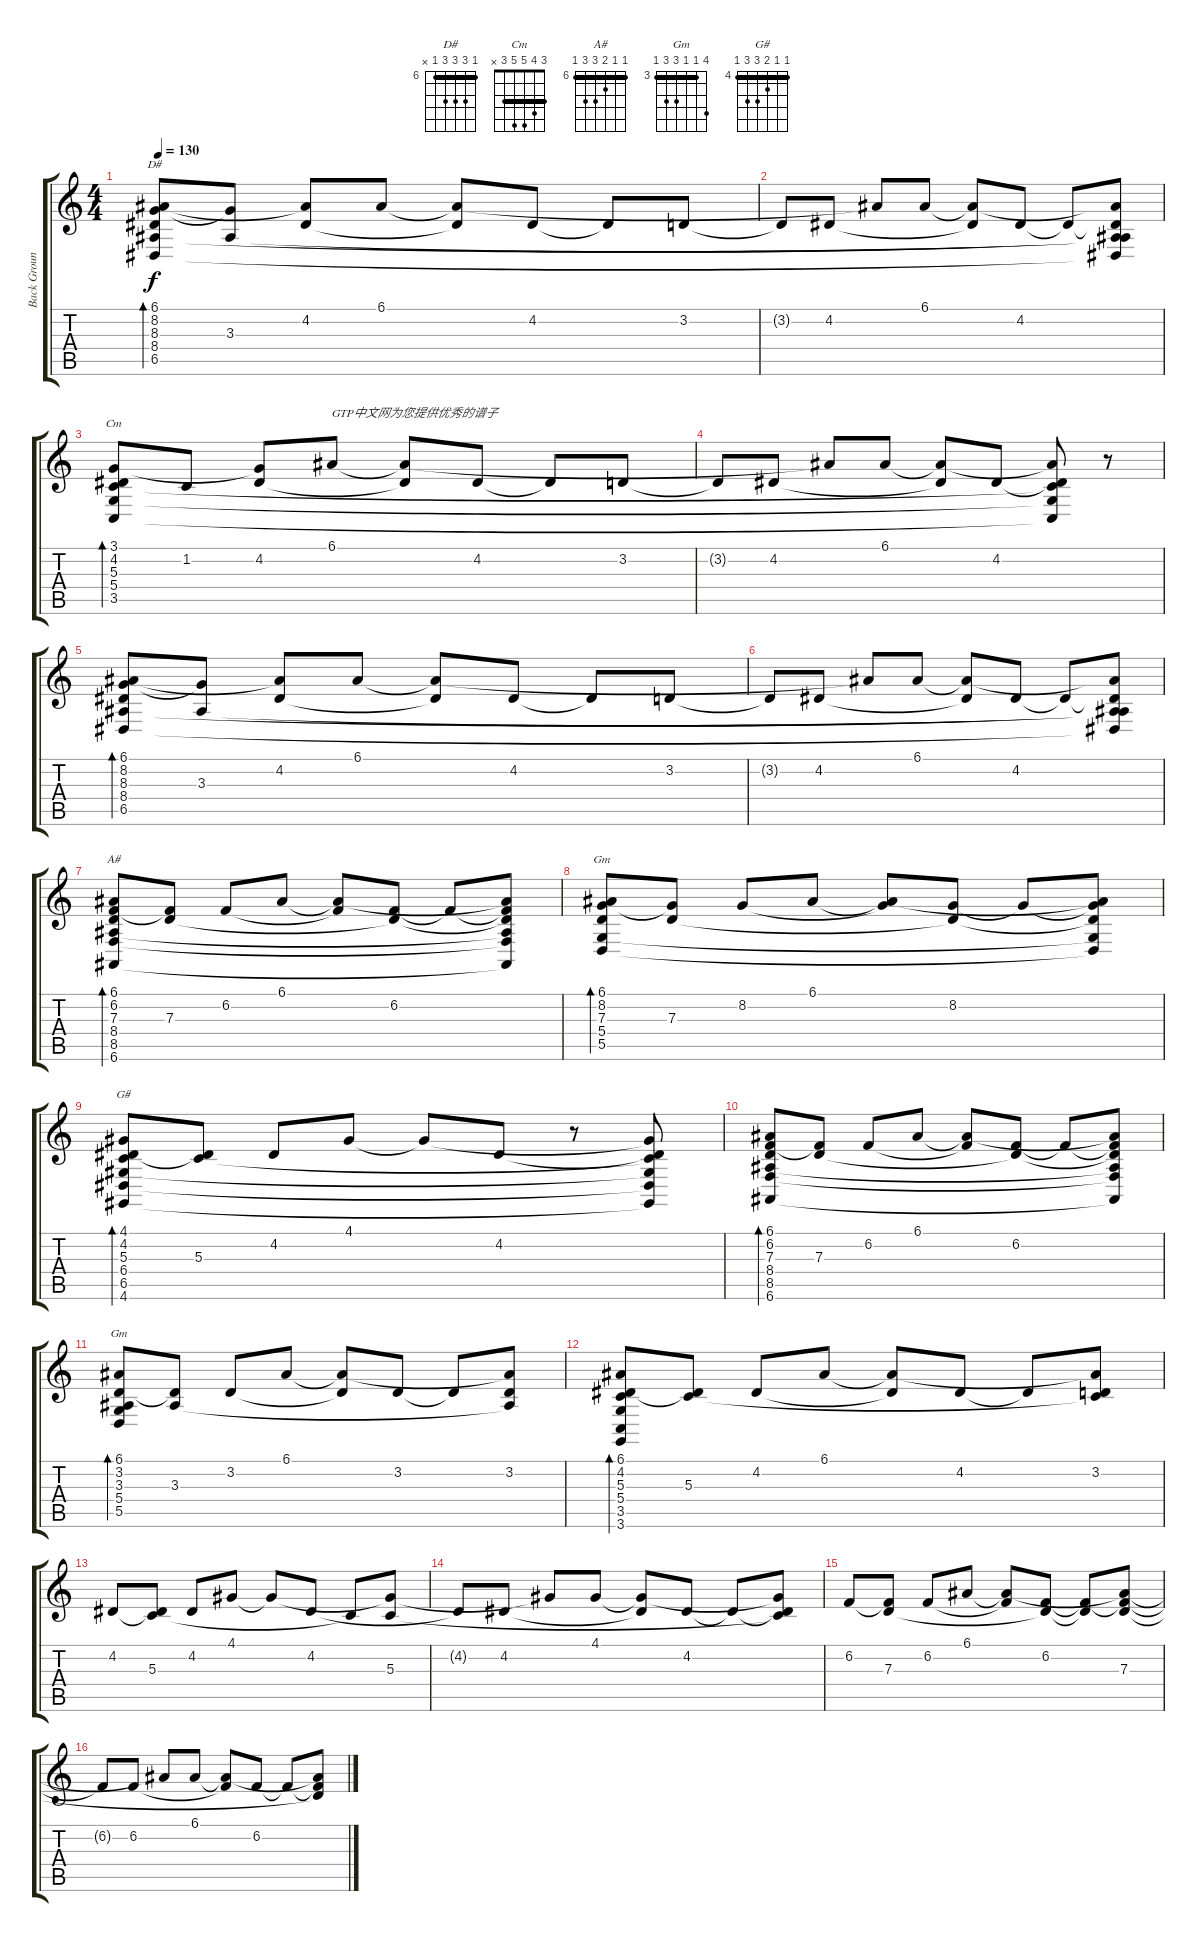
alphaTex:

\track ("Back Ground Piano" "Back Groun") {instrument electricpiano2}
\staff {score tabs}
\tuning (E4 B3 G3 D3 A2 E2) {hide}
\chord ("D#" 6 8 8 8 6 x) {firstfret 6 barre 6}
\chord ("Cm" 3 4 5 5 3 x) {barre 3}
\chord ("A#" 6 6 7 8 8 6) {firstfret 6 barre 6}
\chord ("Gm" 6 8 7 5 5 x) {firstfret 5 barre 5}
\chord ("G#" 4 4 5 6 6 4) {firstfret 4 barre 4}
\chord ("Gm" 6 3 3 5 5 3) {firstfret 3 barre 3}
\ts (4 4)
\tempo 130
\clef g2
\ks c
(6.1 8.2 8.3 8.4 6.5).8{bd 240 ch "D#" dy f} (8.2{t} 3.3).8 (6.1{t} 4.2).8 6.1.8 (6.1{t} 4.2{t}).8 4.2.8 4.2{t}.8 3.2.8 |
3.2{t}.8 4.2.8 6.1{t}.8 6.1.8 (6.1{t} 4.2{t}).8 4.2.8 4.2{t}.8 (6.1{t} 4.2{t} 3.3{t} 8.4{t} 6.5{t}).8 |
(3.1 4.2 5.3 5.4 3.5).8{bd 240 ch "Cm"} 1.2.8 (3.1{t} 4.2).8 6.1.8{txt "GTP中文网为您提供优秀的谱子"} (6.1{t} 4.2{t}).8 4.2.8 4.2{t}.8 3.2.8 |
3.2{t}.8 4.2.8 6.1{t}.8 6.1.8 (6.1{t} 4.2{t}).8 4.2.8 (6.1{t} 4.2{t} 5.3{t} 5.4{t} 3.5{t}).8 r.8 |
(6.1 8.2 8.3 8.4 6.5).8{bd 240} (8.2{t} 3.3).8 (6.1{t} 4.2).8 6.1.8 (6.1{t} 4.2{t}).8 4.2.8 4.2{t}.8 3.2.8 |
3.2{t}.8 4.2.8 6.1{t}.8 6.1.8 (6.1{t} 4.2{t}).8 4.2.8 4.2{t}.8 (6.1{t} 4.2{t} 3.3{t} 8.4{t} 6.5{t}).8 |
(6.1 6.2 7.3 8.4 8.5 6.6).8{bd 240 ch "A#"} (6.2{t} 7.3).8 6.2.8 6.1.8 (6.1{t} 6.2{t}).8 (6.2 7.3{t}).8 6.2{t}.8 (6.1{t} 6.2{t} 7.3{t} 8.4{t} 8.5{t} 6.6{t}).8 |
(6.1 8.2 7.3 5.4 5.5).8{bd 240 ch "Gm"} (8.2{t} 7.3).8 8.2.8 6.1.8 (6.1{t} 8.2{t}).8 (8.2 7.3{t}).8 8.2{t}.8 (6.1{t} 8.2{t} 7.3{t} 5.4{t} 5.5{t}).8 |
(4.1 4.2 5.3 6.4 6.5 4.6).8{bd 240 ch "G#"} (4.2{t} 5.3).8 4.2.8 4.1.8 4.1{t}.8 4.2.8 r.8 (4.1{t} 4.2{t} 5.3{t} 6.4{t} 6.5{t} 4.6{t}).8 |
(6.1 6.2 7.3 8.4 8.5 6.6).8{bd 240} (6.2{t} 7.3).8 6.2.8 6.1.8 (6.1{t} 6.2{t}).8 (6.2 7.3{t}).8 6.2{t}.8 (6.1{t} 6.2{t} 7.3{t} 8.4{t} 8.5{t} 6.6{t}).8 |
(6.1 3.2 3.3 5.4 5.5).8{bd 240 ch "Gm"} (3.2{t} 3.3).8 3.2.8 6.1.8 (6.1{t} 3.2{t}).8 3.2.8 3.2{t}.8 (6.1{t} 3.2 3.3{t}).8 |
(6.1 4.2 5.3 5.4 3.5 3.6).8{bd 240} (4.2{t} 5.3).8 4.2.8 6.1.8 (6.1{t} 4.2{t}).8 4.2.8 4.2{t}.8 (6.1{t} 3.2 5.3{t}).8 |
4.2.8 (4.2{t} 5.3).8 4.2.8 4.1.8 4.1{t}.8 4.2.8 5.3{t}.8 (4.1{t} 5.3).8 |
4.2{t}.8 4.2.8 4.1{t}.8 4.1.8 (4.1{t} 4.2{t}).8 4.2.8 4.2{t}.8 (4.1{t} 4.2{t} 5.3{t}).8 |
6.2.8 (6.2{t} 7.3).8 6.2.8 6.1.8 (6.1{t} 6.2{t}).8 (6.2 7.3{t}).8 (6.2{t} 7.3{t}).8 (6.1{t} 6.2{t} 7.3).8 |
6.2{t}.8 6.2.8 6.1{t}.8 6.1.8 (6.1{t} 6.2{t}).8 6.2.8 6.2{t}.8 (6.1{t} 6.2{t} 7.3{t}).8
